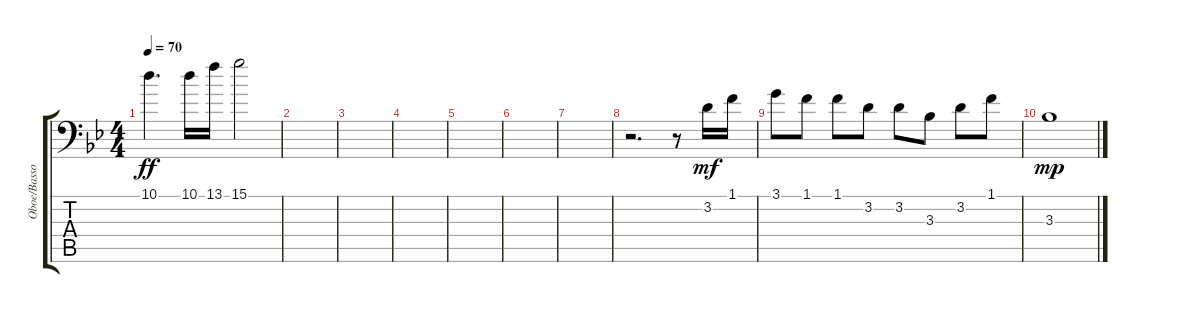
\track ("Oboe/Bassoon" "Oboe/Basso") {instrument bassoon}
\staff {score tabs}
\tuning (E4 B3 G3 D3 A2 Bb1) {hide}
\ts (4 4)
\tempo 70
\clef f4
\ks gminor
10.1.4{d dy ff} 10.1.16 13.1.16 15.1.2 |
|
|
|
|
|
|
r.2{d} r.8 3.2.16{dy mf} 1.1.16 |
3.1.8 1.1.8 1.1.8 3.2.8 3.2.8 3.3.8 3.2.8 1.1.8 |
3.3.1{dy mp}
